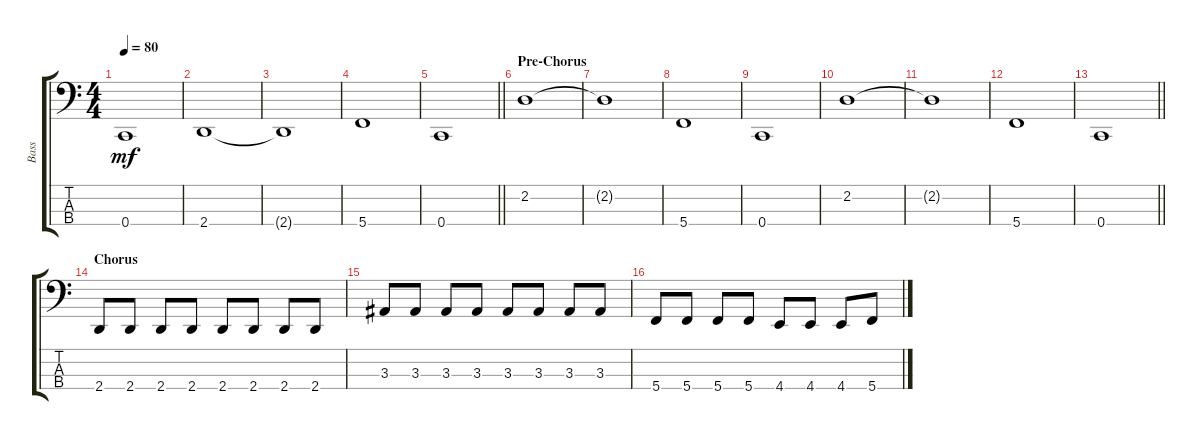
\track (" Bass" " Bass") {instrument electricbasspick}
\staff {score tabs}
\tuning (F2 C2 G1 C1) {hide}
\ts (4 4)
\tempo 80
\clef f4
\ks c
0.4.1{dy mf} |
2.4.1 |
2.4{t}.1 |
5.4.1 |
\barLineRight lightlight
0.4.1 |
\section ("" "Pre-Chorus")
2.2.1 |
2.2{t}.1 |
5.4.1 |
0.4.1 |
2.2.1 |
2.2{t}.1 |
5.4.1 |
\barLineRight lightlight
0.4.1 |
\section ("" "Chorus")
2.4.8 2.4.8 2.4.8 2.4.8 2.4.8 2.4.8 2.4.8 2.4.8 |
3.3.8 3.3.8 3.3.8 3.3.8 3.3.8 3.3.8 3.3.8 3.3.8 |
5.4.8 5.4.8 5.4.8 5.4.8 4.4.8 4.4.8 4.4.8 5.4.8
